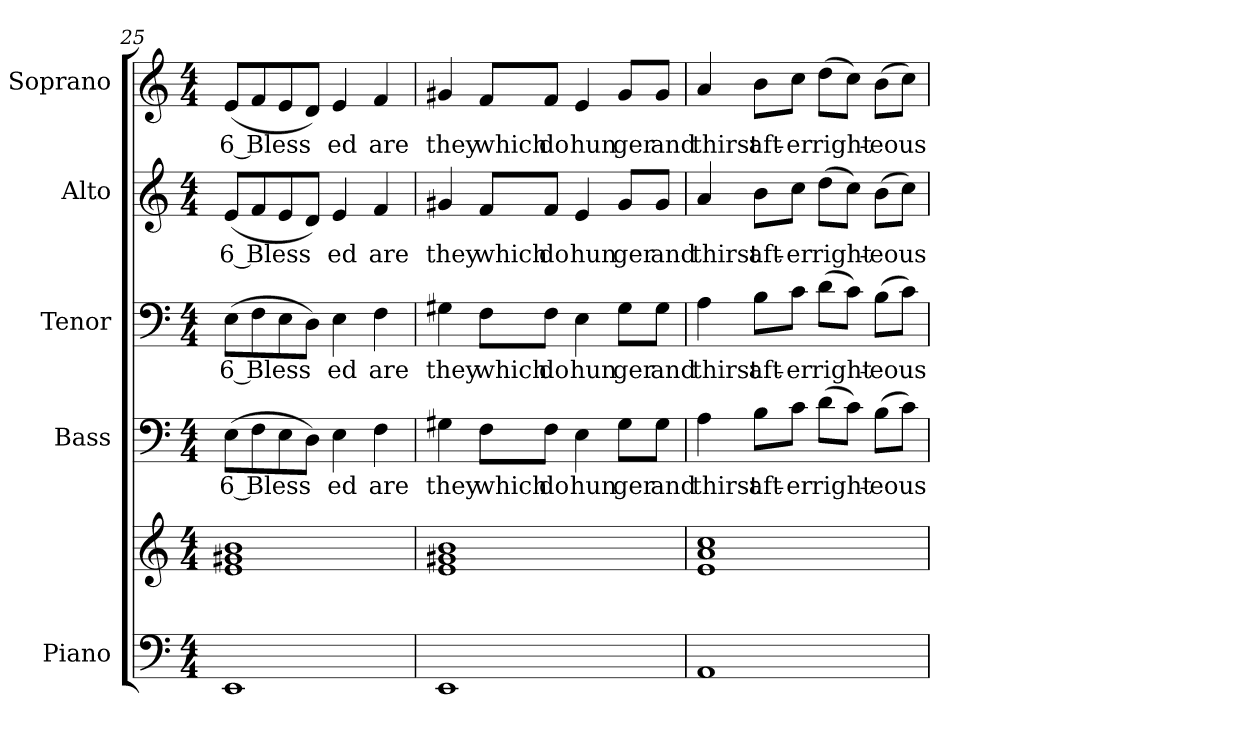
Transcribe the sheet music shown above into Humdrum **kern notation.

**kern	**kern	**kern	**text	**kern	**text	**kern	**text	**kern	**text
*part5	*part5	*part4	*part4	*part3	*part3	*part2	*part2	*part1	*part1
*staff6	*staff5	*staff4	*staff4	*staff3	*staff3	*staff2	*staff2	*staff1	*staff1
*I"Piano	*	*I"Bass	*	*I"Tenor	*	*I"Alto	*	*I"Soprano	*
*I'Pno.	*	*I'B.	*	*I'T.	*	*I'A.	*	*I'S.	*
*clefF4	*clefG2	*clefF4	*	*clefF4	*	*clefG2	*	*clefG2	*
*k[]	*k[]	*k[]	*	*k[]	*	*k[]	*	*k[]	*
*C:	*C:	*C:	*	*C:	*	*C:	*	*C:	*
*M4/4	*M4/4	*M4/4	*	*M4/4	*	*M4/4	*	*M4/4	*
=25	=25	=25	=25	=25	=25	=25	=25	=25	=25
!	!	!	!LO:LY:b:color=#000000	!	!	!	!	!	!
!	!	!	!	!	!LO:LY:b:color=#000000	!	!	!	!
!	!	!	!	!	!	!	!LO:LY:b:color=#000000	!	!
!	!	!	!	!	!	!	!	!	!LO:LY:b:color=#000000
1EEi	1ei 1g#Xi 1bi	(8Ei\L	6 Bless	(8Ei\L	6 Bless	(8ei/L	6 Bless	(8ei/L	6 Bless
.	.	8Fi\	.	8Fi\	.	8fi/	.	8fi/	.
.	.	8Ei\	.	8Ei\	.	8ei/	.	8ei/	.
.	.	8Di\J)	.	8Di\J)	.	8di/J)	.	8di/J)	.
!	!	!	!LO:LY:b:color=#000000	!	!	!	!	!	!
!	!	!	!	!	!LO:LY:b:color=#000000	!	!	!	!
!	!	!	!	!	!	!	!LO:LY:b:color=#000000	!	!
!	!	!	!	!	!	!	!	!	!LO:LY:b:color=#000000
.	.	4Ei\	ed	4Ei\	ed	4ei/	ed	4ei/	ed
!	!	!	!LO:LY:b:color=#000000	!	!	!	!	!	!
!	!	!	!	!	!LO:LY:b:color=#000000	!	!	!	!
!	!	!	!	!	!	!	!LO:LY:b:color=#000000	!	!
!	!	!	!	!	!	!	!	!	!LO:LY:b:color=#000000
.	.	4Fi\	are	4Fi\	are	4fi/	are	4fi/	are
!!LO:PB:g=z
=26	=26	=26	=26	=26	=26	=26	=26	=26	=26
!	!	!	!LO:LY:b:color=#000000	!	!	!	!	!	!
!	!	!	!	!	!LO:LY:b:color=#000000	!	!	!	!
!	!	!	!	!	!	!	!LO:LY:b:color=#000000	!	!
!	!	!	!	!	!	!	!	!	!LO:LY:b:color=#000000
1EEi	1ei 1g#Xi 1bi	4G#Xi\	they	4G#Xi\	they	4g#Xi/	they	4g#Xi/	they
!	!	!	!LO:LY:b:color=#000000	!	!	!	!	!	!
!	!	!	!	!	!LO:LY:b:color=#000000	!	!	!	!
!	!	!	!	!	!	!	!LO:LY:b:color=#000000	!	!
!	!	!	!	!	!	!	!	!	!LO:LY:b:color=#000000
.	.	8Fi\L	which	8Fi\L	which	8fi/L	which	8fi/L	which
!	!	!	!LO:LY:b:color=#000000	!	!	!	!	!	!
!	!	!	!	!	!LO:LY:b:color=#000000	!	!	!	!
!	!	!	!	!	!	!	!LO:LY:b:color=#000000	!	!
!	!	!	!	!	!	!	!	!	!LO:LY:b:color=#000000
.	.	8Fi\J	do	8Fi\J	do	8fi/J	do	8fi/J	do
!	!	!	!LO:LY:b:color=#000000	!	!	!	!	!	!
!	!	!	!	!	!LO:LY:b:color=#000000	!	!	!	!
!	!	!	!	!	!	!	!LO:LY:b:color=#000000	!	!
!	!	!	!	!	!	!	!	!	!LO:LY:b:color=#000000
.	.	4Ei\	hun	4Ei\	hun	4ei/	hun	4ei/	hun
!	!	!	!LO:LY:b:color=#000000	!	!	!	!	!	!
!	!	!	!	!	!LO:LY:b:color=#000000	!	!	!	!
!	!	!	!	!	!	!	!LO:LY:b:color=#000000	!	!
!	!	!	!	!	!	!	!	!	!LO:LY:b:color=#000000
.	.	8G#i\L	ger	8G#i\L	ger	8g#i/L	ger	8g#i/L	ger
!	!	!	!LO:LY:b:color=#000000	!	!	!	!	!	!
!	!	!	!	!	!LO:LY:b:color=#000000	!	!	!	!
!	!	!	!	!	!	!	!LO:LY:b:color=#000000	!	!
!	!	!	!	!	!	!	!	!	!LO:LY:b:color=#000000
.	.	8G#i\J	and	8G#i\J	and	8g#i/J	and	8g#i/J	and
=27	=27	=27	=27	=27	=27	=27	=27	=27	=27
!	!	!	!LO:LY:b:color=#000000	!	!	!	!	!	!
!	!	!	!	!	!LO:LY:b:color=#000000	!	!	!	!
!	!	!	!	!	!	!	!LO:LY:b:color=#000000	!	!
!	!	!	!	!	!	!	!	!	!LO:LY:b:color=#000000
1AAi	1ei 1ai 1cci	4Ai\	thirst	4Ai\	thirst	4ai/	thirst	4ai/	thirst
!	!	!	!LO:LY:b:color=#000000	!	!	!	!	!	!
!	!	!	!	!	!LO:LY:b:color=#000000	!	!	!	!
!	!	!	!	!	!	!	!LO:LY:b:color=#000000	!	!
!	!	!	!	!	!	!	!	!	!LO:LY:b:color=#000000
.	.	8Bi\L	aft-	8Bi\L	aft-	8bi\L	aft-	8bi\L	aft-
!	!	!	!LO:LY:b:color=#000000	!	!	!	!	!	!
!	!	!	!	!	!LO:LY:b:color=#000000	!	!	!	!
!	!	!	!	!	!	!	!LO:LY:b:color=#000000	!	!
!	!	!	!	!	!	!	!	!	!LO:LY:b:color=#000000
.	.	8ci\J	-er	8ci\J	-er	8cci\J	-er	8cci\J	-er
!	!	!	!LO:LY:b:color=#000000	!	!	!	!	!	!
!	!	!	!	!	!LO:LY:b:color=#000000	!	!	!	!
!	!	!	!	!	!	!	!LO:LY:b:color=#000000	!	!
!	!	!	!	!	!	!	!	!	!LO:LY:b:color=#000000
.	.	(8di\L	right-	(8di\L	right-	(8ddi\L	right-	(8ddi\L	right-
.	.	8ci\J)	.	8ci\J)	.	8cci\J)	.	8cci\J)	.
!	!	!	!LO:LY:b:color=#000000	!	!	!	!	!	!
!	!	!	!	!	!LO:LY:b:color=#000000	!	!	!	!
!	!	!	!	!	!	!	!LO:LY:b:color=#000000	!	!
!	!	!	!	!	!	!	!	!	!LO:LY:b:color=#000000
.	.	(8Bi\L	-eous-	(8Bi\L	-eous-	(8bi\L	-eous-	(8bi\L	-eous-
.	.	8ci\J)	.	8ci\J)	.	8cci\J)	.	8cci\J)	.
=	=	=	=	=	=	=	=	=	=
*-	*-	*-	*-	*-	*-	*-	*-	*-	*-
